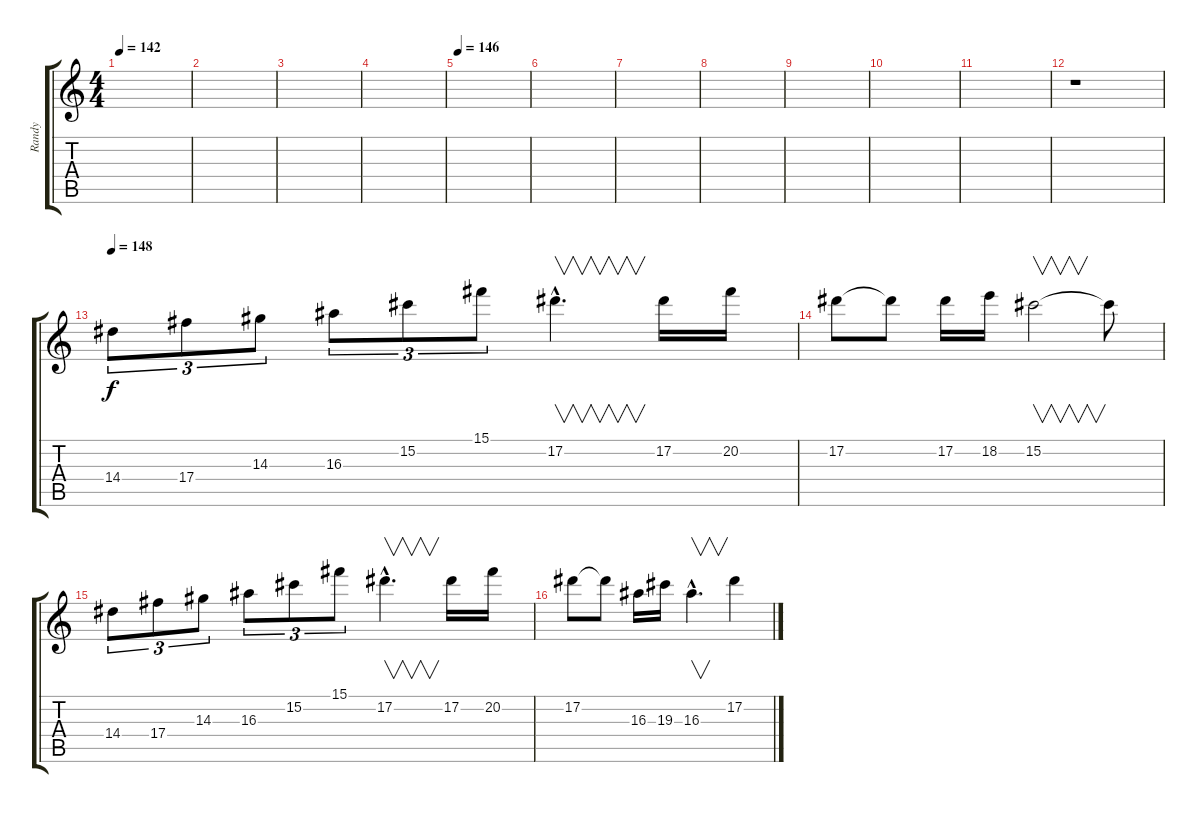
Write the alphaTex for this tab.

\track ("Randy" "Randy") {instrument distortionguitar}
\staff {score tabs}
\tuning (Eb4 Bb3 Gb3 Db3 Ab2 Eb2) {hide}
\ts (4 4)
\tempo 142
\clef g2
\ks c
|
|
|
|
\tempo 146
|
|
|
|
|
|
|
r.1 |
\tempo 148
14.4.8{tu (3 2)} 17.4.8{tu (3 2)} 14.3.8{tu (3 2)} 16.3.8{tu (3 2)} 15.2.8{tu (3 2)} 15.1.8{tu (3 2)} 17.2{hac}.4{v d} 17.2.16 20.2.16 |
17.2.8 17.2{t}.8 17.2.16 18.2.16 15.2.2{v} 15.2{t}.8 |
14.4.8{tu (3 2)} 17.4.8{tu (3 2)} 14.3.8{tu (3 2)} 16.3.8{tu (3 2)} 15.2.8{tu (3 2)} 15.1.8{tu (3 2)} 17.2{hac}.4{v d} 17.2.16 20.2.16 |
17.2.8 17.2{t}.8 16.3.16 19.3.16 16.3{hac}.4{v d} 17.2.4
